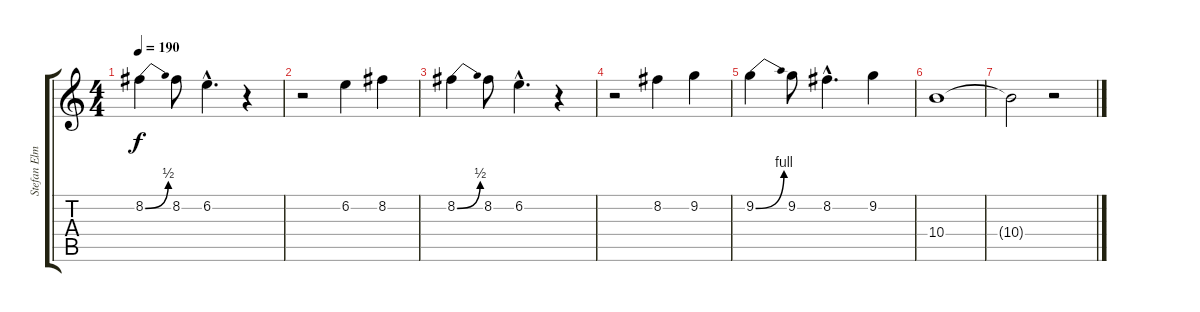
\track ("Stefan Elmgren Harmonics" "Stefan Elm") {instrument distortionguitar}
\staff {score tabs}
\tuning (Eb4 Bb3 Gb3 Db3 Ab2 Eb2) {hide}
\ts (4 4)
\tempo 190
\clef g2
\ks c
8.2{be (bend 0 0 60 2)}.4{dy f} 8.2.8 6.2{hac}.4{d} r.4 |
r.2 6.2.4 8.2.4 |
8.2{be (bend 0 0 60 2)}.4 8.2.8 6.2{hac}.4{d} r.4 |
r.2 8.2.4 9.2.4 |
9.2{be (bend 0 0 60 4)}.4 9.2.8 8.2{hac}.4{d} 9.2.4 |
10.4.1 |
10.4{t}.2 r.2
